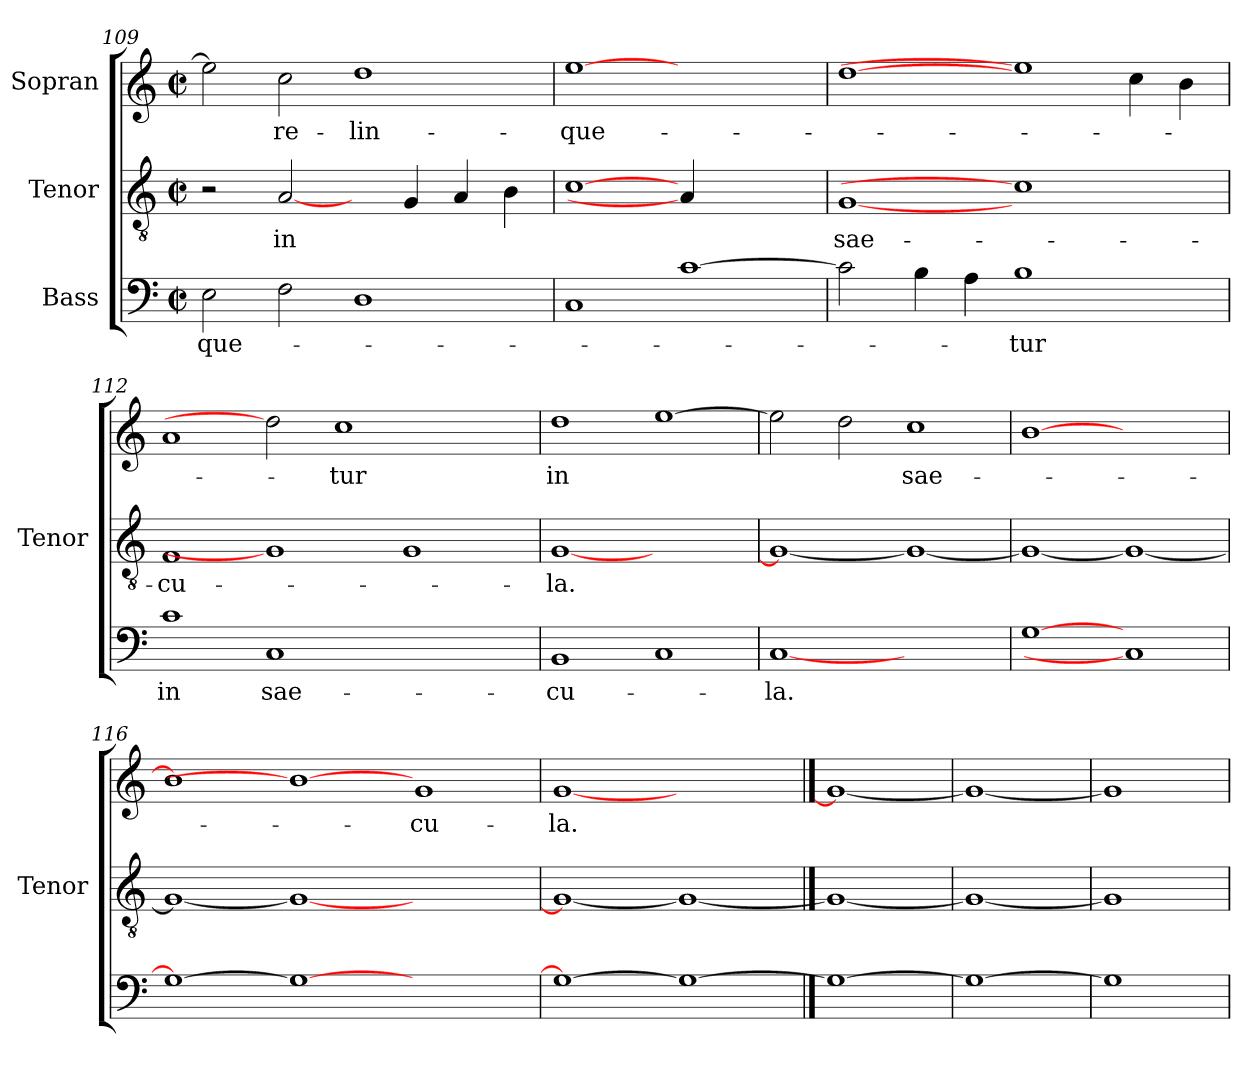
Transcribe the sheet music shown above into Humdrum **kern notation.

**kern	**text	**kern	**text	**kern	**text
*part3	*part3	*part2	*part2	*part1	*part1
*staff3	*staff3	*staff2	*staff2	*staff1	*staff1
*I"Bass	*	*I"Tenor	*	*I"Sopran	*
*	*	*I'Tenor	*	*	*
*clefF4	*	*clefGv2	*	*clefG2	*
*	*	*ITrd7c12	*	*	*
*k[]	*	*k[]	*	*k[]	*
*M2/2	*	*M2/2	*	*M2/2	*
*met(c|)	*	*met(c|)	*	*met(c|)	*
=109	=109	=109	=109	=109	=109
!	!LO:LY:b:color=#000000	!	!	!	!
2Ei\	-que-	2r	.	2eei\]	.
!	!	!	!LO:LY:b:color=#000000	!	!
!	!	!	!	!	!LO:LY:b:color=#000000
2Fi\	.	[2AAi/	in	2cci\	-re-
!	!	!	!	!	!LO:LY:b:color=#000000
1Di	.	4ryy	.	1ddi	-lin-
.	.	4GGi/	.	.	.
.	.	4AAi/	.	.	.
.	.	4BBi\	.	.	.
=110	=110	=110	=110	=110	=110
!	!	!	!	!	!LO:LY:b:color=#000000
1Ci	.	[1Ci	.	[1eei	-que-
[>1ci	.	4AAi/]	.	1ryy	.
.	.	2.ryy	.	.	.
=111	=111	=111	=111	=111	=111
!	!	!	!LO:LY:b:color=#000000	!	!
2ci\]	.	[1GGi	sae-	[1ddi	.
4Bi\	.	.	.	.	.
4Ai\	.	.	.	.	.
!	!LO:LY:b:color=#000000	!	!	!	!
1Bi	-tur	1Ci]	.	1eei]	.
2ryy	.	2ryy	.	4cci\	.
.	.	.	.	4bi\	.
!!LO:LB:g=z
=112	=112	=112	=112	=112	=112
!	!LO:LY:b:color=#000000	!	!	!	!
!	!	!	!LO:LY:b:color=#000000	!	!
1ci	in	1FFi	-cu-	1ai	.
!	!LO:LY:b:color=#000000	!	!	!	!
1Ci	sae-	1GGi]	.	2ddi]	.
!	!	!	!	!	!LO:LY:b:color=#000000
.	.	.	.	1cci	-tur
1ryy	.	1GGi	.	.	.
.	.	.	.	2ryy	.
=113	=113	=113	=113	=113	=113
!	!LO:LY:b:color=#000000	!	!	!	!
!	!	!	!LO:LY:b:color=#000000	!	!
!	!	!	!	!	!LO:LY:b:color=#000000
1BBi	-cu-	[<1GGi	-la.	1ddi	in
1Ci	.	1ryy	.	[>1eei	.
=114	=114	=114	=114	=114	=114
!	!LO:LY:b:color=#000000	!	!	!	!
[1Ci	-la.	1GGi_<	.	2eei\]	.
.	.	.	.	2ddi\	.
!	!	!	!	!	!LO:LY:b:color=#000000
1ryy	.	1GGi_	.	1cci	sae-
=115	=115	=115	=115	=115	=115
[<1Gi	.	1GGi_<	.	[>1bi	.
1Ci]	.	1GGi_	.	1ryy	.
=116	=116	=116	=116	=116	=116
1Gi_<	.	1GGi_<	.	1bi]	.
1Gi_	.	1GGi_	.	1bi_	.
!	!	!	!	!	!LO:LY:b:color=#000000
1ryy	.	1ryy	.	1gi	-cu-
=117	=117	=117	=117	=117	=117
!	!	!	!	!	!LO:LY:b:color=#000000
1Gi_<	.	1GGi_<	.	[1gi	-la.
1Gi_	.	1GGi_	.	1ryy	.
==118	==118	==118	==118	==118	==118
1Gi_	.	1GGi_	.	1gi_	.
=119	=119	=119	=119	=119	=119
1Gi_	.	1GGi_	.	1gi_	.
=120	=120	=120	=120	=120	=120
1Gi]	.	1GGi]	.	1gi]	.
=	=	=	=	=	=
*-	*-	*-	*-	*-	*-
